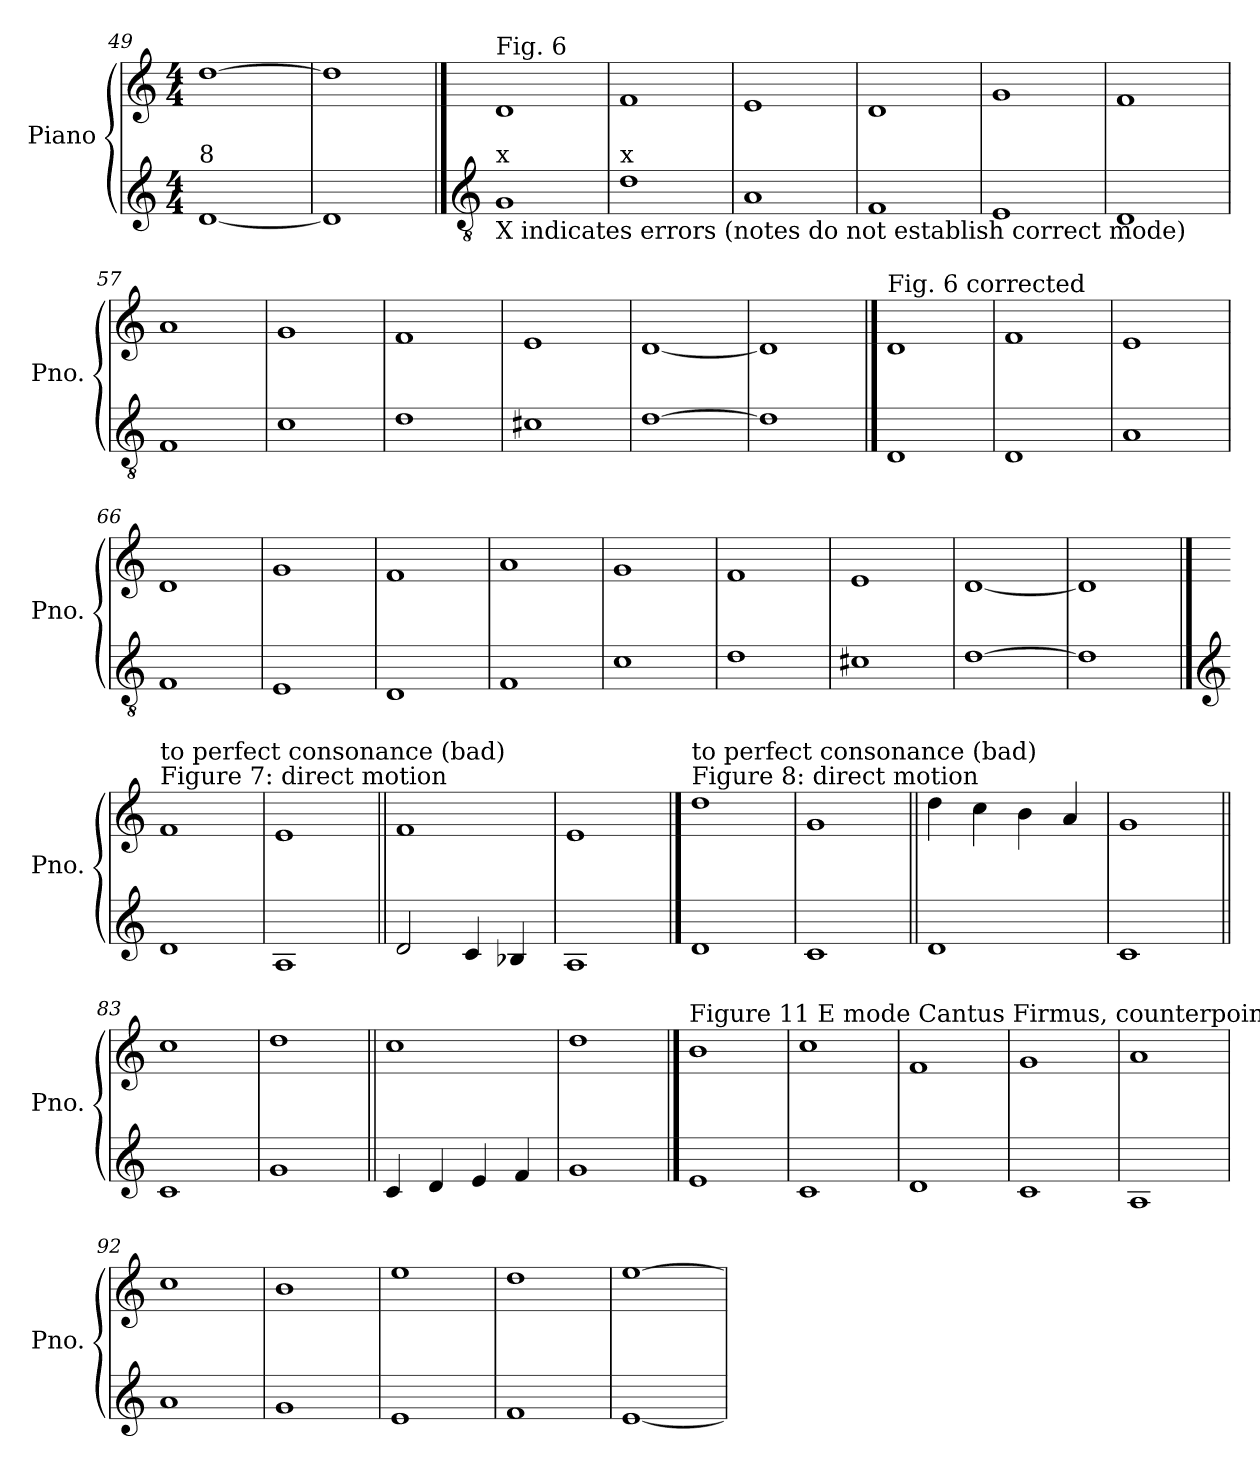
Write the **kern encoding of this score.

**kern	**kern
*part1	*part1
*staff2	*staff1
*I"Piano	*
*I'Pno.	*
*clefG2	*clefG2
*k[]	*k[]
*M4/4	*M4/4
=49	=49
!LO:TX:a:t=8	!
[1d	[1dd
=50	=50
1d]	1dd]
!!LO:LB:g=z
==51	==51
*clefGv2	*
!	!LO:TX:a:t=Fig. 6
!LO:TX:a:t=x	!
!LO:TX:b:t=X indicates errors (notes  do not  establish correct mode)	!
1G	1d
=52	=52
!LO:TX:a:t=x	!
1d	1f
=53	=53
1A	1e
=54	=54
1F	1d
=55	=55
1E	1g
=56	=56
1D	1f
=57	=57
1F	1a
=58	=58
1c	1g
=59	=59
1d	1f
=60	=60
1c#X	1e
=61	=61
[1d	[1d
=62	=62
1d]	1d]
!!LO:LB:g=z
==63	==63
!	!LO:TX:a:t=Fig. 6  corrected
1D	1d
=64	=64
1D	1f
=65	=65
1A	1e
=66	=66
1F	1d
=67	=67
1E	1g
=68	=68
1D	1f
=69	=69
1F	1a
=70	=70
1c	1g
=71	=71
1d	1f
=72	=72
1c#X	1e
=73	=73
[1d	[1d
=74	=74
1d]	1d]
!!LO:LB:g=z
==75	==75
*clefG2	*
!	!LO:TX:a:t=Figure 7&colon; direct  motion
!	!LO:TX:a:t=to perfect consonance (bad)
1d	1f
=76	=76
1A	1e
=77||	=77||
2d/	1f
4c/	.
4B-X/	.
=78	=78
1A	1e
!!LO:PB:g=z
==79	==79
!	!LO:TX:a:t=Figure 8&colon; direct  motion
!	!LO:TX:a:t=to perfect consonance (bad)
1d	1dd
=80	=80
1c	1g
=81||	=81||
1d	4dd\
.	4cc\
.	4b\
.	4a/
=82	=82
1c	1g
!!LO:LB:g=z
=83||	=83||
1c	1cc
=84	=84
1g	1dd
=85||	=85||
4c/	1cc
4d/	.
4e/	.
4f/	.
=86	=86
1g	1dd
!!LO:LB:g=z
==87	==87
!	!LO:TX:a:t=Figure 11  E mode Cantus Firmus, counterpoint in upper voice
1e	1b
=88	=88
1c	1cc
=89	=89
1d	1f
=90	=90
1c	1g
=91	=91
1A	1a
=92	=92
1a	1cc
=93	=93
1g	1b
=94	=94
1e	1ee
=95	=95
1f	1dd
=96	=96
[1e	[1ee
=	=
*-	*-
